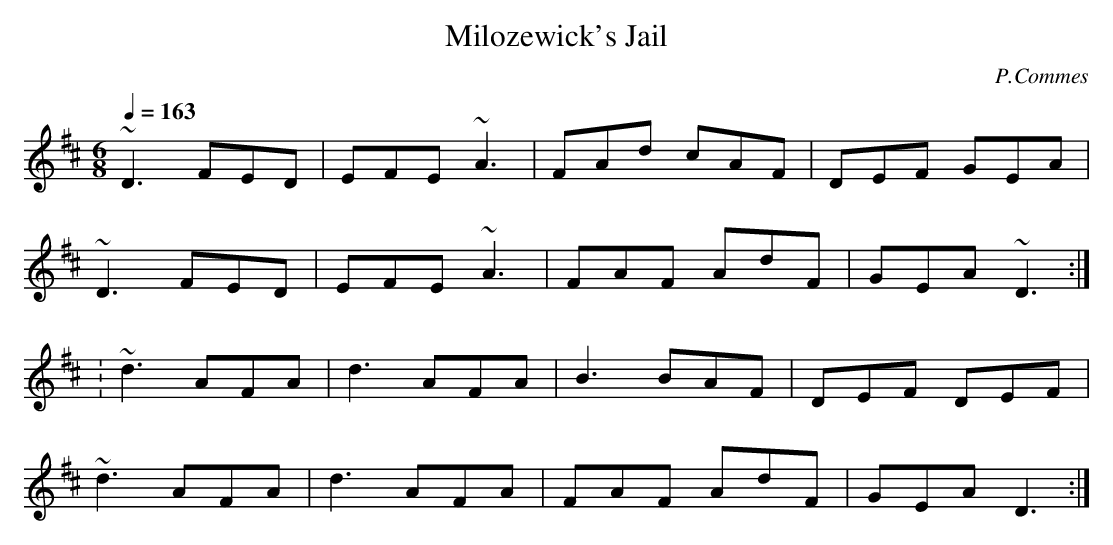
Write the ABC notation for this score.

X:1
T:  Milozewick's Jail
C:     P.Commes
Q:1/4=163
V:1     0 2200 @
M:6/8
L:1/8
K:D
~D3 FED |EFE ~A3 |FAd cAF |DEF GEA |
~D3 FED |EFE ~A3 |FAF AdF |GEA ~D3 :|
: ~d3 AFA |d3 AFA |B3 BAF |DEF DEF |
~d3 AFA |d3 AFA |FAF AdF |GEA D3 :|
